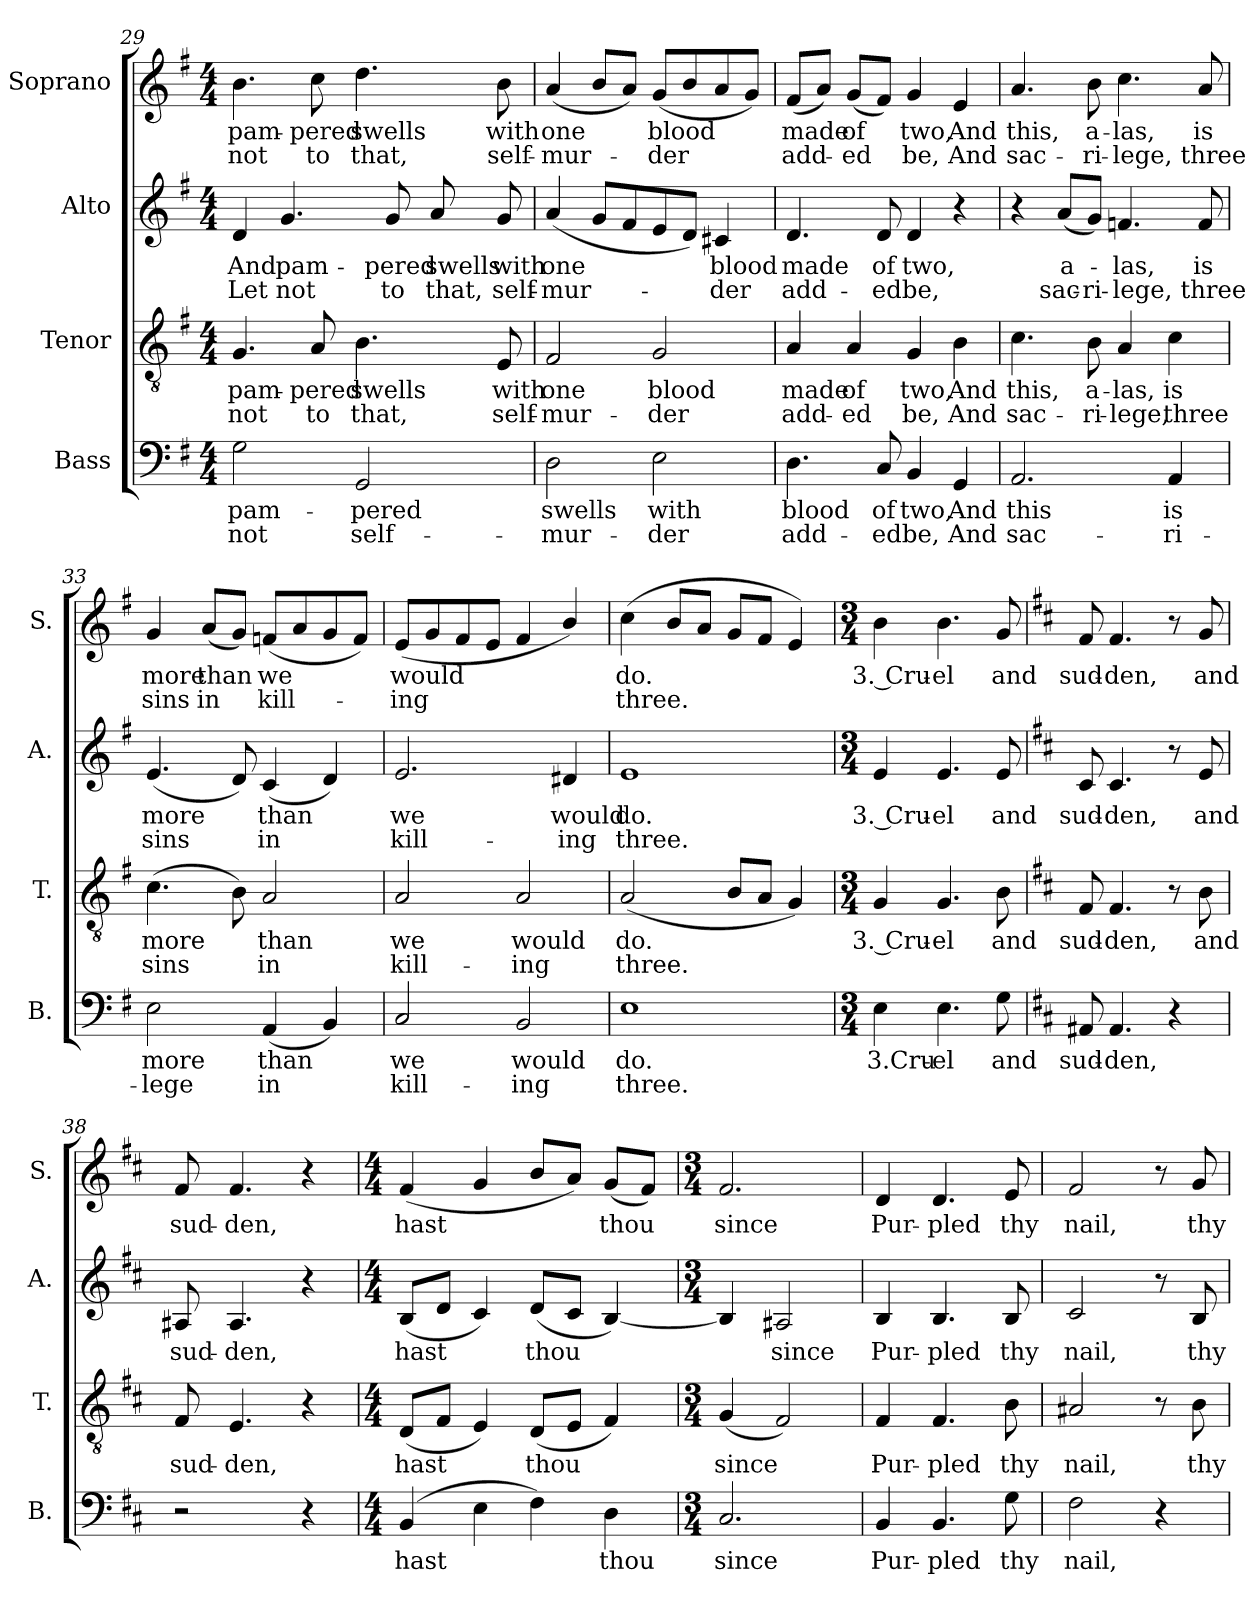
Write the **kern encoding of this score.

**kern	**text	**text	**kern	**text	**text	**kern	**text	**text	**kern	**text	**text
*part4	*part4	*part4	*part3	*part3	*part3	*part2	*part2	*part2	*part1	*part1	*part1
*staff4	*staff4	*staff4	*staff3	*staff3	*staff3	*staff2	*staff2	*staff2	*staff1	*staff1	*staff1
*I"Bass	*	*	*I"Tenor	*	*	*I"Alto	*	*	*I"Soprano	*	*
*I'B.	*	*	*I'T.	*	*	*I'A.	*	*	*I'S.	*	*
*clefF4	*	*	*clefGv2	*	*	*clefG2	*	*	*clefG2	*	*
*k[f#]	*	*	*k[f#]	*	*	*k[f#]	*	*	*k[f#]	*	*
*M4/4	*	*	*M4/4	*	*	*M4/4	*	*	*M4/4	*	*
=29	=29	=29	=29	=29	=29	=29	=29	=29	=29	=29	=29
!	!LO:LY:b	!LO:LY:b	!	!LO:LY:b	!LO:LY:b	!	!LO:LY:b	!LO:LY:b	!	!LO:LY:b	!LO:LY:b
2G\	pam-	not	4.G/	pam-	not	4d/	And	Let	4.b\	pam-	not
!	!	!	!	!	!	!	!LO:LY:b	!LO:LY:b	!	!	!
.	.	.	.	.	.	4.g/	pam-	not	.	.	.
!	!	!	!	!LO:LY:b	!LO:LY:b	!	!	!	!	!LO:LY:b	!LO:LY:b
.	.	.	8A/	pered	to	.	.	.	8cc\	-pered	to
!	!LO:LY:b	!LO:LY:b	!	!LO:LY:b	!LO:LY:b	!	!	!	!	!LO:LY:b	!LO:LY:b
2GG/	-pered	self-	4.B\	swells	that,	.	.	.	4.dd\	swells	that,
!	!	!	!	!	!	!	!LO:LY:b	!LO:LY:b	!	!	!
.	.	.	.	.	.	8g/	-pered	to	.	.	.
!	!	!	!	!	!	!	!LO:LY:b	!LO:LY:b	!	!	!
.	.	.	.	.	.	8a/	swells	that,	.	.	.
!	!	!	!	!LO:LY:b	!LO:LY:b	!	!LO:LY:b	!LO:LY:b	!	!LO:LY:b	!LO:LY:b
.	.	.	8E/	with	self-	8g/	with	self-	8b\	with	self-
=30	=30	=30	=30	=30	=30	=30	=30	=30	=30	=30	=30
!	!LO:LY:b	!LO:LY:b	!	!LO:LY:b	!LO:LY:b	!	!LO:LY:b	!LO:LY:b	!	!LO:LY:b	!LO:LY:b
2D\	swells	-mur-	2F#/	one	-mur-	(<4a/	one	-mur-	(<4a/	one	-mur-
.	.	.	.	.	.	8g/L	.	.	8b/L	.	.
.	.	.	.	.	.	8f#/	.	.	8a/J)	.	.
!	!LO:LY:b	!LO:LY:b	!	!LO:LY:b	!LO:LY:b	!	!	!	!	!LO:LY:b	!LO:LY:b
2E\	with	-der	2G/	blood	-der	8e/	.	.	(<8g/L	blood	-der
.	.	.	.	.	.	8d/J)	.	.	8b/	.	.
!	!	!	!	!	!	!	!LO:LY:b	!LO:LY:b	!	!	!
.	.	.	.	.	.	4c#X/	blood	-der	8a/	.	.
.	.	.	.	.	.	.	.	.	8g/J)	.	.
!!LO:LB:g=z
=31	=31	=31	=31	=31	=31	=31	=31	=31	=31	=31	=31
!	!LO:LY:b	!LO:LY:b	!	!LO:LY:b	!LO:LY:b	!	!LO:LY:b	!LO:LY:b	!	!LO:LY:b	!LO:LY:b
4.D\	blood	add-	4A/	made	add-	4.d/	made	add-	(<8f#/L	made	add-
.	.	.	.	.	.	.	.	.	8a/J)	.	.
!	!	!	!	!LO:LY:b	!LO:LY:b	!	!	!	!	!LO:LY:b	!LO:LY:b
.	.	.	4A/	of	-ed	.	.	.	(<8g/L	of	-ed
!	!LO:LY:b	!LO:LY:b	!	!	!	!	!LO:LY:b	!LO:LY:b	!	!	!
8C/	of	-ed	.	.	.	8d/	of	-ed	8f#/J)	.	.
!	!LO:LY:b	!LO:LY:b	!	!LO:LY:b	!LO:LY:b	!	!LO:LY:b	!LO:LY:b	!	!LO:LY:b	!LO:LY:b
4BB/	two,	be,	4G/	two,	be,	4d/	two,	be,	4g/	two,	be,
!	!LO:LY:b	!LO:LY:b	!	!LO:LY:b	!LO:LY:b	!	!	!	!	!LO:LY:b	!LO:LY:b
4GG/	And	And	4B\	And	And	4r	.	.	4e/	And	And
=32	=32	=32	=32	=32	=32	=32	=32	=32	=32	=32	=32
!	!LO:LY:b	!LO:LY:b	!	!LO:LY:b	!LO:LY:b	!	!	!	!	!LO:LY:b	!LO:LY:b
2.AA/	this	sac-	4.c\	this,	sac-	4r	.	.	4.a/	this,	sac-
!	!	!	!	!	!	!	!LO:LY:b	!LO:LY:b	!	!	!
.	.	.	.	.	.	(<8a/L	a-	sac-	.	.	.
!	!	!	!	!LO:LY:b	!LO:LY:b	!	!	!LO:LY:b	!	!LO:LY:b	!LO:LY:b
.	.	.	8B\	a-	-ri-	8g/J)	.	-ri-	8b\	a-	-ri-
!	!	!	!	!LO:LY:b	!LO:LY:b	!	!LO:LY:b	!LO:LY:b	!	!LO:LY:b	!LO:LY:b
.	.	.	4A/	-las,	-lege,	4.fn/	-las,	-lege,	4.cc\	-las,	-lege,
!	!LO:LY:b	!LO:LY:b	!	!LO:LY:b	!LO:LY:b	!	!	!	!	!	!
4AA/	is	-ri-	4c\	is	three	.	.	.	.	.	.
!	!	!	!	!	!	!	!LO:LY:b	!LO:LY:b	!	!LO:LY:b	!LO:LY:b
.	.	.	.	.	.	8f/	is	three	8a/	is	three
=33	=33	=33	=33	=33	=33	=33	=33	=33	=33	=33	=33
!	!LO:LY:b	!LO:LY:b	!	!LO:LY:b	!LO:LY:b	!	!LO:LY:b	!LO:LY:b	!	!LO:LY:b	!LO:LY:b
2E\	more	-lege	(>4.c\	more	sins	(<4.e/	more	sins	4g/	more	sins
!	!	!	!	!	!	!	!	!	!	!LO:LY:b	!LO:LY:b
.	.	.	.	.	.	.	.	.	(<8a/L	than	in
.	.	.	8B\)	.	.	8d/)	.	.	8g/J)	.	.
!	!LO:LY:b	!LO:LY:b	!	!LO:LY:b	!LO:LY:b	!	!LO:LY:b	!LO:LY:b	!	!LO:LY:b	!LO:LY:b
(<4AA/	than	in	2A/	than	in	(<4c/	than	in	(<8fn/L	we	kill-
.	.	.	.	.	.	.	.	.	8a/	.	.
4BB/)	.	.	.	.	.	4d/)	.	.	8g/	.	.
.	.	.	.	.	.	.	.	.	8f/J)	.	.
=34	=34	=34	=34	=34	=34	=34	=34	=34	=34	=34	=34
!	!LO:LY:b	!LO:LY:b	!	!LO:LY:b	!LO:LY:b	!	!LO:LY:b	!LO:LY:b	!	!LO:LY:b	!LO:LY:b
2C/	we	kill-	2A/	we	kill-	2.e/	we	kill-	(<8e/L	would	-ing
.	.	.	.	.	.	.	.	.	8g/	.	.
.	.	.	.	.	.	.	.	.	8f#i/	.	.
.	.	.	.	.	.	.	.	.	8e/J	.	.
!	!LO:LY:b	!LO:LY:b	!	!LO:LY:b	!LO:LY:b	!	!	!	!	!	!
2BB/	would	-ing	2A/	would	-ing	.	.	.	4f#/	.	.
!	!	!	!	!	!	!	!LO:LY:b	!LO:LY:b	!	!	!
.	.	.	.	.	.	4d#X/	would	-ing	4b/)	.	.
=35	=35	=35	=35	=35	=35	=35	=35	=35	=35	=35	=35
!	!LO:LY:b	!LO:LY:b	!	!LO:LY:b	!LO:LY:b	!	!LO:LY:b	!LO:LY:b	!	!LO:LY:b	!LO:LY:b
1E	do.	three.	(<2A/	do.	three.	1e	do.	three.	(>4cc\	do.	three.
.	.	.	.	.	.	.	.	.	8b/L	.	.
.	.	.	.	.	.	.	.	.	8a/J	.	.
.	.	.	8B/L	.	.	.	.	.	8g/L	.	.
.	.	.	8A/J	.	.	.	.	.	8f#/J	.	.
.	.	.	4G/)	.	.	.	.	.	4e/)	.	.
!!LO:PB:g=z
=36	=36	=36	=36	=36	=36	=36	=36	=36	=36	=36	=36
*M3/4	*	*	*M3/4	*	*	*M3/4	*	*	*M3/4	*	*
!	!LO:LY:b	!	!	!LO:LY:b	!	!	!LO:LY:b	!	!	!LO:LY:b	!
4E\	3.Cru-	.	4G/	3. Cru-	.	4e/	3. Cru-	.	4b\	3. Cru-	.
!	!LO:LY:b	!	!	!LO:LY:b	!	!	!LO:LY:b	!	!	!LO:LY:b	!
4.E\	-el	.	4.G/	-el	.	4.e/	-el	.	4.b\	-el	.
!	!LO:LY:b	!	!	!LO:LY:b	!	!	!LO:LY:b	!	!	!LO:LY:b	!
8G\	and	.	8B\	and	.	8e/	and	.	8g/	and	.
=37	=37	=37	=37	=37	=37	=37	=37	=37	=37	=37	=37
*k[f#c#]	*	*	*k[f#c#]	*	*	*k[f#c#]	*	*	*k[f#c#]	*	*
!	!LO:LY:b	!	!	!LO:LY:b	!	!	!LO:LY:b	!	!	!LO:LY:b	!
8AA#X/	sud-	.	8F#/	sud-	.	8c#i/	sud-	.	8f#/	sud-	.
!	!LO:LY:b	!	!	!LO:LY:b	!	!	!LO:LY:b	!	!	!LO:LY:b	!
4.AA#/	-den,	.	4.F#/	-den,	.	4.c#/	-den,	.	4.f#/	-den,	.
4r	.	.	8r	.	.	8r	.	.	8r	.	.
!	!	!	!	!LO:LY:b	!	!	!LO:LY:b	!	!	!LO:LY:b	!
.	.	.	8B\	and	.	8e/	and	.	8g/	and	.
=38	=38	=38	=38	=38	=38	=38	=38	=38	=38	=38	=38
!	!	!	!	!LO:LY:b	!	!	!LO:LY:b	!	!	!LO:LY:b	!
2r	.	.	8F#/	sud-	.	8A#X/	sud-	.	8f#/	sud-	.
!	!	!	!	!LO:LY:b	!	!	!LO:LY:b	!	!	!LO:LY:b	!
.	.	.	4.E/	-den,	.	4.A#/	-den,	.	4.f#/	-den,	.
4r	.	.	4r	.	.	4r	.	.	4r	.	.
=39	=39	=39	=39	=39	=39	=39	=39	=39	=39	=39	=39
*M4/4	*	*	*M4/4	*	*	*M4/4	*	*	*M4/4	*	*
!	!LO:LY:b	!	!	!LO:LY:b	!	!	!LO:LY:b	!	!	!LO:LY:b	!
(>4BB/	hast	.	(<8D/L	hast	.	(<8B/L	hast	.	(<4f#/	hast	.
.	.	.	8F#/J	.	.	8d/J	.	.	.	.	.
4E\	.	.	4E/)	.	.	4c#/)	.	.	4g/	.	.
!	!	!	!	!LO:LY:b	!	!	!LO:LY:b	!	!	!	!
4F#\)	.	.	(<8D/L	thou	.	(<8d/L	thou	.	8b/L	.	.
.	.	.	8E/J	.	.	8c#/J	.	.	8a/J)	.	.
!	!LO:LY:b	!	!	!	!	!	!	!	!	!LO:LY:b	!
4D\	thou	.	4F#/)	.	.	[4B/)	.	.	(<8g/L	thou	.
.	.	.	.	.	.	.	.	.	8f#/J)	.	.
=40	=40	=40	=40	=40	=40	=40	=40	=40	=40	=40	=40
*M3/4	*	*	*M3/4	*	*	*M3/4	*	*	*M3/4	*	*
!	!LO:LY:b	!	!	!LO:LY:b	!	!	!	!	!	!LO:LY:b	!
2.C#/	since	.	(<4G/	since	.	4B/]	.	.	2.f#/	since	.
!	!	!	!	!	!	!	!LO:LY:b	!	!	!	!
.	.	.	2F#/)	.	.	2A#X/	since	.	.	.	.
=41	=41	=41	=41	=41	=41	=41	=41	=41	=41	=41	=41
!	!LO:LY:b	!	!	!LO:LY:b	!	!	!LO:LY:b	!	!	!LO:LY:b	!
4BB/	Pur-	.	4F#/	Pur-	.	4B/	Pur-	.	4d/	Pur-	.
!	!LO:LY:b	!	!	!LO:LY:b	!	!	!LO:LY:b	!	!	!LO:LY:b	!
4.BB/	-pled	.	4.F#/	-pled	.	4.B/	-pled	.	4.d/	-pled	.
!	!LO:LY:b	!	!	!LO:LY:b	!	!	!LO:LY:b	!	!	!LO:LY:b	!
8G\	thy	.	8B\	thy	.	8B/	thy	.	8e/	thy	.
=42	=42	=42	=42	=42	=42	=42	=42	=42	=42	=42	=42
!	!LO:LY:b	!	!	!LO:LY:b	!	!	!LO:LY:b	!	!	!LO:LY:b	!
2F#\	nail,	.	2A#X/	nail,	.	2c#/	nail,	.	2f#/	nail,	.
4r	.	.	8r	.	.	8r	.	.	8r	.	.
!	!	!	!	!LO:LY:b	!	!	!LO:LY:b	!	!	!LO:LY:b	!
.	.	.	8B\	thy	.	8B/	thy	.	8g/	thy	.
=	=	=	=	=	=	=	=	=	=	=	=
*-	*-	*-	*-	*-	*-	*-	*-	*-	*-	*-	*-
